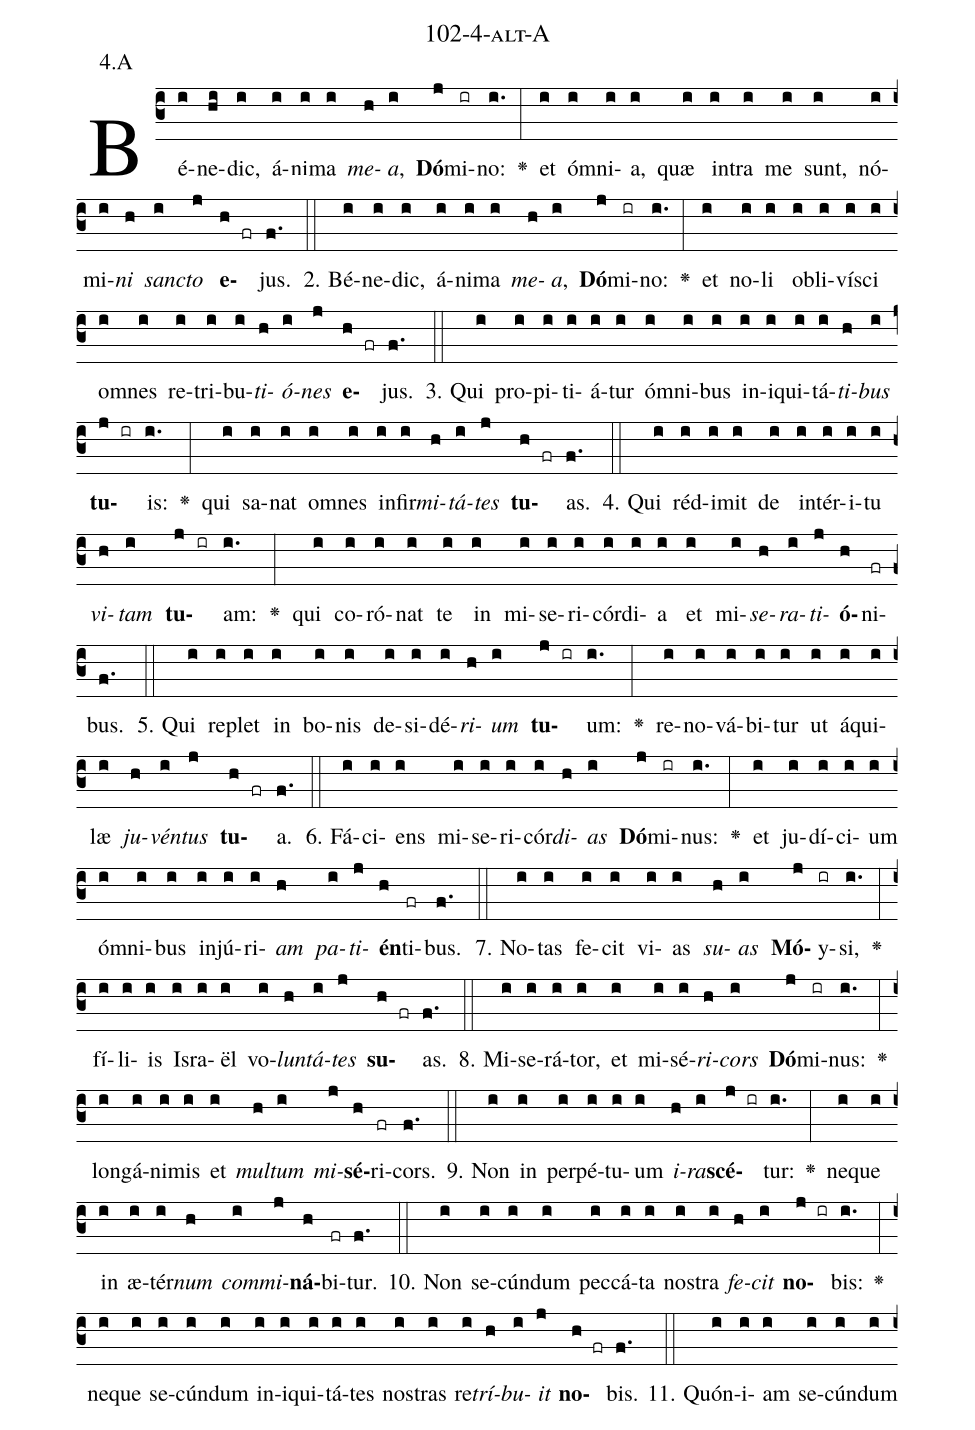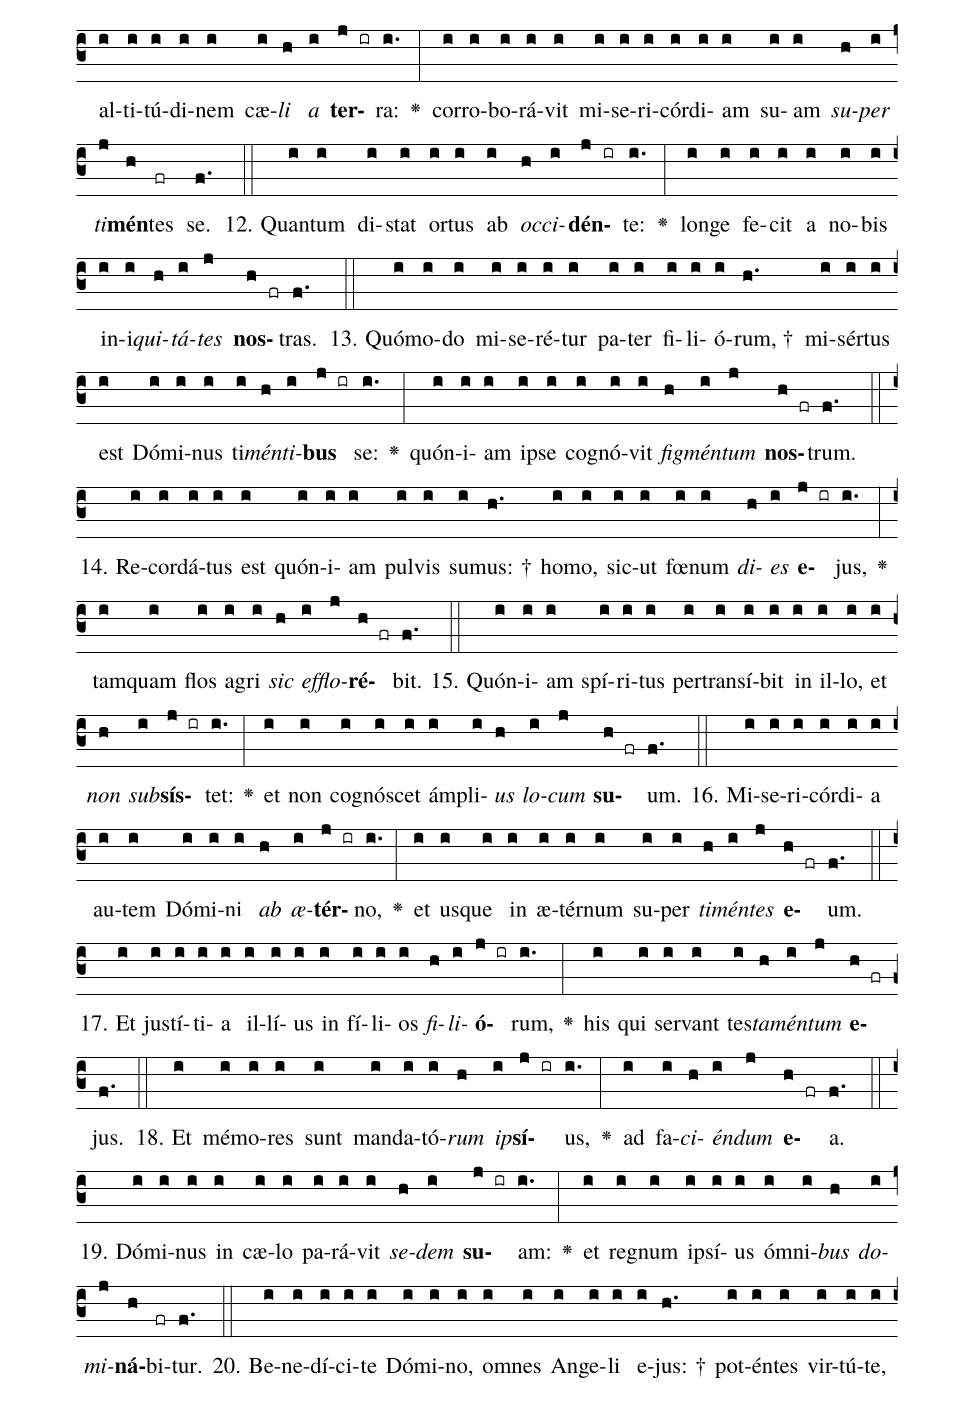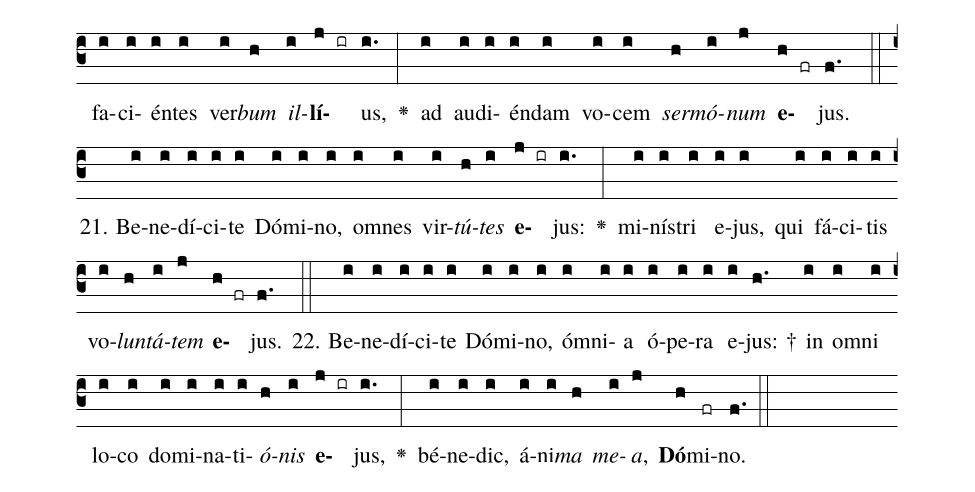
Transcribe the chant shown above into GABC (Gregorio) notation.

name: 102-4-alt-A;
annotation: 4.A;
%%
(c3)Bé(i)ne(hi)dic,(i) á(i)ni(i)ma(i) <i>me</i>(h)<i>a</i>,(i) <b>Dó</b>(j)mi(ir)no:(i.) <v>\greheightstar</v>(:) et(i) óm(i)ni(i)a,(i) quæ(i) in(i)tra(i) me(i) sunt,(i) nó(i)mi(i)<i>ni</i>(h) <i>sanc</i>(i)<i>to</i>(j) <b>e</b>(h fr)jus.(f.) (::)
2. Bé(i)ne(i)dic,(i) á(i)ni(i)ma(i) <i>me</i>(h)<i>a</i>,(i) <b>Dó</b>(j)mi(ir)no:(i.) <v>\greheightstar</v>(:) et(i) no(i)li(i) ob(i)li(i)ví(i)sci(i) om(i)nes(i) re(i)tri(i)bu(i)<i>ti</i>(h)<i>ó</i>(i)<i>nes</i>(j) <b>e</b>(h fr)jus.(f.) (::)
3. Qui(i) pro(i)pi(i)ti(i)á(i)tur(i) óm(i)ni(i)bus(i) in(i)i(i)qui(i)tá(i)<i>ti</i>(h)<i>bus</i>(i) <b>tu</b>(j ir)is:(i.) <v>\greheightstar</v>(:) qui(i) sa(i)nat(i) om(i)nes(i) in(i)fir(i)<i>mi</i>(h)<i>tá</i>(i)<i>tes</i>(j) <b>tu</b>(h fr)as.(f.) (::)
4. Qui(i) réd(i)i(i)mit(i) de(i) in(i)tér(i)i(i)tu(i) <i>vi</i>(h)<i>tam</i>(i) <b>tu</b>(j ir)am:(i.) <v>\greheightstar</v>(:) qui(i) co(i)ró(i)nat(i) te(i) in(i) mi(i)se(i)ri(i)cór(i)di(i)a(i) et(i) mi(i)<i>se</i>(h)<i>ra</i>(i)<i>ti</i>(j)<b>ó</b>(h)ni(fr)bus.(f.) (::)
5. Qui(i) re(i)plet(i) in(i) bo(i)nis(i) de(i)si(i)dé(i)<i>ri</i>(h)<i>um</i>(i) <b>tu</b>(j ir)um:(i.) <v>\greheightstar</v>(:) re(i)no(i)vá(i)bi(i)tur(i) ut(i) á(i)qui(i)læ(i) <i>ju</i>(h)<i>vén</i>(i)<i>tus</i>(j) <b>tu</b>(h fr)a.(f.) (::)
6. Fá(i)ci(i)ens(i) mi(i)se(i)ri(i)cór(i)<i>di</i>(h)<i>as</i>(i) <b>Dó</b>(j)mi(ir)nus:(i.) <v>\greheightstar</v>(:) et(i) ju(i)dí(i)ci(i)um(i) óm(i)ni(i)bus(i) in(i)jú(i)ri(i)<i>am</i>(h) <i>pa</i>(i)<i>ti</i>(j)<b>én</b>(h)ti(fr)bus.(f.) (::)
7. No(i)tas(i) fe(i)cit(i) vi(i)as(i) <i>su</i>(h)<i>as</i>(i) <b>Mó</b>(j)y(ir)si,(i.) <v>\greheightstar</v>(:) fí(i)li(i)is(i) Is(i)ra(i)ël(i) vo(i)<i>lun</i>(h)<i>tá</i>(i)<i>tes</i>(j) <b>su</b>(h fr)as.(f.) (::)
8. Mi(i)se(i)rá(i)tor,(i) et(i) mi(i)sé(i)<i>ri</i>(h)<i>cors</i>(i) <b>Dó</b>(j)mi(ir)nus:(i.) <v>\greheightstar</v>(:) long(i)á(i)ni(i)mis(i) et(i) <i>mul</i>(h)<i>tum</i>(i) <i>mi</i>(j)<b>sé</b>(h)ri(fr)cors.(f.) (::)
9. Non(i) in(i) per(i)pé(i)tu(i)um(i) <i>i</i>(h)<i>ra</i>(i)<b>scé</b>(j ir)tur:(i.) <v>\greheightstar</v>(:) ne(i)que(i) in(i) æ(i)tér(i)<i>num</i>(h) <i>com</i>(i)<i>mi</i>(j)<b>ná</b>(h)bi(fr)tur.(f.) (::)
10. Non(i) se(i)cún(i)dum(i) pec(i)cá(i)ta(i) nos(i)tra(i) <i>fe</i>(h)<i>cit</i>(i) <b>no</b>(j ir)bis:(i.) <v>\greheightstar</v>(:) ne(i)que(i) se(i)cún(i)dum(i) in(i)i(i)qui(i)tá(i)tes(i) nos(i)tras(i) re(i)<i>trí</i>(h)<i>bu</i>(i)<i>it</i>(j) <b>no</b>(h fr)bis.(f.) (::)
11. Quón(i)i(i)am(i) se(i)cún(i)dum(i) al(i)ti(i)tú(i)di(i)nem(i) cæ(i)<i>li</i>(h) <i>a</i>(i) <b>ter</b>(j ir)ra:(i.) <v>\greheightstar</v>(:) cor(i)ro(i)bo(i)rá(i)vit(i) mi(i)se(i)ri(i)cór(i)di(i)am(i) su(i)am(i) <i>su</i>(h)<i>per</i>(i) <i>ti</i>(j)<b>mén</b>(h)tes(fr) se.(f.) (::)
12. Quan(i)tum(i) di(i)stat(i) or(i)tus(i) ab(i) <i>oc</i>(h)<i>ci</i>(i)<b>dén</b>(j ir)te:(i.) <v>\greheightstar</v>(:) lon(i)ge(i) fe(i)cit(i) a(i) no(i)bis(i) in(i)i(i)<i>qui</i>(h)<i>tá</i>(i)<i>tes</i>(j) <b>nos</b>(h fr)tras.(f.) (::)
13. Quó(i)mo(i)do(i) mi(i)se(i)ré(i)tur(i) pa(i)ter(i) fi(i)li(i)ó(i)rum, †(h.) mi(i)sér(i)tus(i) est(i) Dó(i)mi(i)nus(i) ti(i)<i>mén</i>(h)<i>ti</i>(i)<b>bus</b>(j ir) se:(i.) <v>\greheightstar</v>(:) quón(i)i(i)am(i) ip(i)se(i) co(i)gnó(i)vit(i) <i>fig</i>(h)<i>mén</i>(i)<i>tum</i>(j) <b>nos</b>(h fr)trum.(f.) (::)
14. Re(i)cor(i)dá(i)tus(i) est(i) quón(i)i(i)am(i) pul(i)vis(i) su(i)mus: †(h.) ho(i)mo,(i) sic(i)ut(i) fœ(i)num(i) <i>di</i>(h)<i>es</i>(i) <b>e</b>(j ir)jus,(i.) <v>\greheightstar</v>(:) tam(i)quam(i) flos(i) a(i)gri(i) <i>sic</i>(h) <i>ef</i>(i)<i>flo</i>(j)<b>ré</b>(h fr)bit.(f.) (::)
15. Quón(i)i(i)am(i) spí(i)ri(i)tus(i) per(i)trans(i)í(i)bit(i) in(i) il(i)lo,(i) et(i) <i>non</i>(h) <i>sub</i>(i)<b>sís</b>(j ir)tet:(i.) <v>\greheightstar</v>(:) et(i) non(i) co(i)gnó(i)scet(i) ám(i)pli(i)<i>us</i>(h) <i>lo</i>(i)<i>cum</i>(j) <b>su</b>(h fr)um.(f.) (::)
16. Mi(i)se(i)ri(i)cór(i)di(i)a(i) au(i)tem(i) Dó(i)mi(i)ni(i) <i>ab</i>(h) <i>æ</i>(i)<b>tér</b>(j ir)no,(i.) <v>\greheightstar</v>(:) et(i) us(i)que(i) in(i) æ(i)tér(i)num(i) su(i)per(i) <i>ti</i>(h)<i>mén</i>(i)<i>tes</i>(j) <b>e</b>(h fr)um.(f.) (::)
17. Et(i) jus(i)tí(i)ti(i)a(i) il(i)lí(i)us(i) in(i) fí(i)li(i)os(i) <i>fi</i>(h)<i>li</i>(i)<b>ó</b>(j ir)rum,(i.) <v>\greheightstar</v>(:) his(i) qui(i) ser(i)vant(i) tes(i)<i>ta</i>(h)<i>mén</i>(i)<i>tum</i>(j) <b>e</b>(h fr)jus.(f.) (::)
18. Et(i) mé(i)mo(i)res(i) sunt(i) man(i)da(i)tó(i)<i>rum</i>(h) <i>ip</i>(i)<b>sí</b>(j ir)us,(i.) <v>\greheightstar</v>(:) ad(i) fa(i)<i>ci</i>(h)<i>én</i>(i)<i>dum</i>(j) <b>e</b>(h fr)a.(f.) (::)
19. Dó(i)mi(i)nus(i) in(i) cæ(i)lo(i) pa(i)rá(i)vit(i) <i>se</i>(h)<i>dem</i>(i) <b>su</b>(j ir)am:(i.) <v>\greheightstar</v>(:) et(i) re(i)gnum(i) ip(i)sí(i)us(i) óm(i)ni(i)<i>bus</i>(h) <i>do</i>(i)<i>mi</i>(j)<b>ná</b>(h)bi(fr)tur.(f.) (::)
20. Be(i)ne(i)dí(i)ci(i)te(i) Dó(i)mi(i)no,(i) om(i)nes(i) An(i)ge(i)li(i) e(i)jus: †(h.) pot(i)én(i)tes(i) vir(i)tú(i)te,(i) fa(i)ci(i)én(i)tes(i) ver(i)<i>bum</i>(h) <i>il</i>(i)<b>lí</b>(j ir)us,(i.) <v>\greheightstar</v>(:) ad(i) au(i)di(i)én(i)dam(i) vo(i)cem(i) <i>ser</i>(h)<i>mó</i>(i)<i>num</i>(j) <b>e</b>(h fr)jus.(f.) (::)
21. Be(i)ne(i)dí(i)ci(i)te(i) Dó(i)mi(i)no,(i) om(i)nes(i) vir(i)<i>tú</i>(h)<i>tes</i>(i) <b>e</b>(j ir)jus:(i.) <v>\greheightstar</v>(:) mi(i)nís(i)tri(i) e(i)jus,(i) qui(i) fá(i)ci(i)tis(i) vo(i)<i>lun</i>(h)<i>tá</i>(i)<i>tem</i>(j) <b>e</b>(h fr)jus.(f.) (::)
22. Be(i)ne(i)dí(i)ci(i)te(i) Dó(i)mi(i)no,(i) óm(i)ni(i)a(i) ó(i)pe(i)ra(i) e(i)jus: †(h.) in(i) om(i)ni(i) lo(i)co(i) do(i)mi(i)na(i)ti(i)<i>ó</i>(h)<i>nis</i>(i) <b>e</b>(j ir)jus,(i.) <v>\greheightstar</v>(:) bé(i)ne(i)dic,(i) á(i)ni(i)<i>ma</i>(h) <i>me</i>(i)<i>a</i>,(j) <b>Dó</b>(h)mi(fr)no.(f.) (::)
